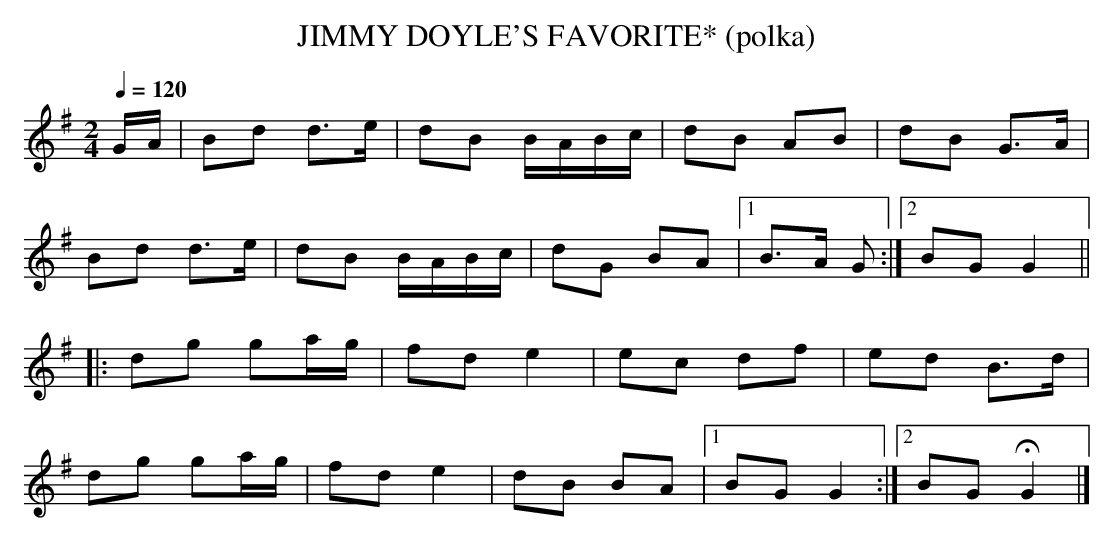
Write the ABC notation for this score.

X:1
T:JIMMY DOYLE'S FAVORITE* (polka)
Q:1/4=120
M:2/4
L:1/8
K:G
G/A/|Bd d>e|dB B/A/B/c/|dB AB|dB G>A|
Bd d>e|dB B/A/B/c/|dG BA|1 B>A G :|2 BG G2||
|:dg ga/g/|fd e2|ec df|ed B>d|
dg ga/g/|fd e2|dB BA|1 BG G2:|2 BG HG2|]
